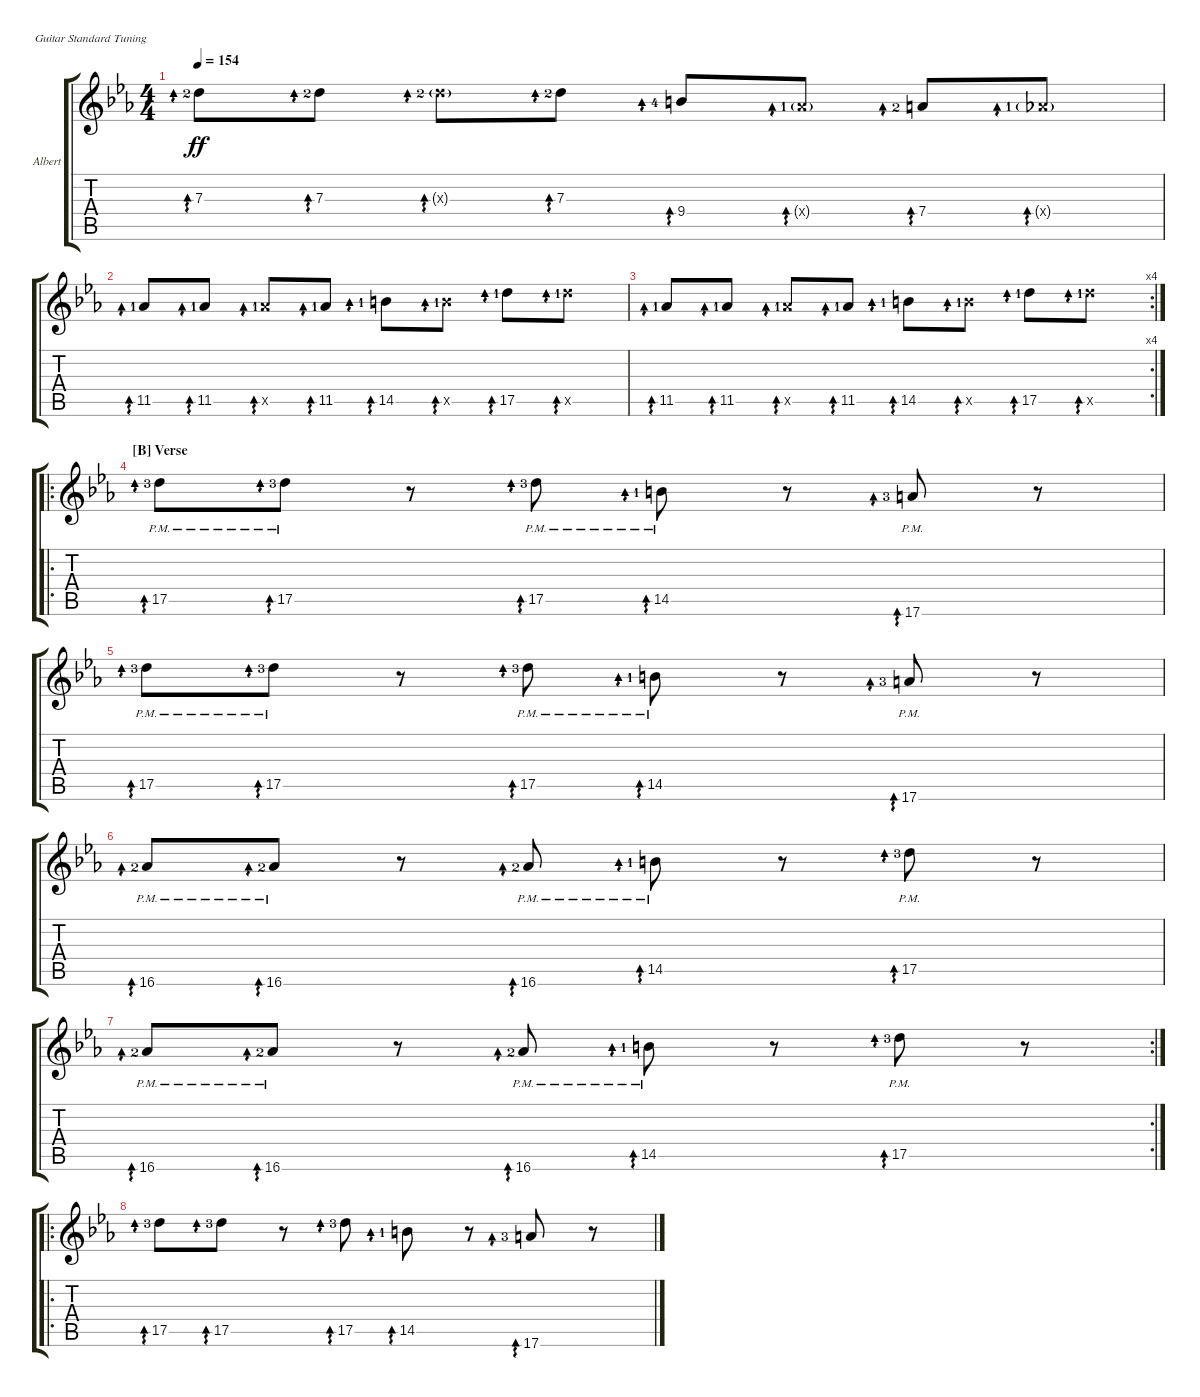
\defaultSystemsLayout 4
\bracketExtendMode groupsimilarinstruments
\firstSystemTrackNameOrientation horizontal
\otherSystemsTrackNameOrientation horizontal
\track ("Rhythm Guitar" "Albert") {instrument overdrivenguitar}
\staff {score tabs}
\tuning (E4 B3 G3 D3 A2 E2)
\ts (4 4)
\tempo 154
\clef g2
\ks eb
7.3{lf 3}.8{ad 0 dy ff} 7.3{lf 3}.8{ad 0} 7.3{g x lf 3}.8{ad 0} 7.3{lf 3}.8{ad 0} 9.4{lf 5}.8{ad 0} 6.4{g x lf 2}.8{ad 0} 7.4{lf 3}.8{ad 0} 6.4{g x lf 2}.8{ad 0} |
11.5{lf 2}.8{ad 0} 11.5{lf 2}.8{ad 0} 11.5{x lf 2}.8{ad 0} 11.5{lf 2}.8{ad 0} 14.5{lf 2}.8{ad 0} 14.5{x lf 2}.8{ad 0} 17.5{lf 2}.8{ad 0} 17.5{x lf 2}.8{ad 0} |
\rc 4
11.5{lf 2}.8{ad 0} 11.5{lf 2}.8{ad 0} 11.5{x lf 2}.8{ad 0} 11.5{lf 2}.8{ad 0} 14.5{lf 2}.8{ad 0} 14.5{x lf 2}.8{ad 0} 17.5{lf 2}.8{ad 0} 17.5{x lf 2}.8{ad 0} |
\ro
\section ("B" "Verse")
\scale
0.55705 17.5{pm lf 4}.8{ad 0} 17.5{pm lf 4}.8{ad 0} r.8 17.5{pm lf 4}.8{ad 0} 14.5{pm lf 2}.8{ad 0} r.8 17.6{pm lf 4}.8{ad 0} r.8 |
\scale
0.442973 17.5{pm lf 4}.8{ad 0} 17.5{pm lf 4}.8{ad 0} r.8 17.5{pm lf 4}.8{ad 0} 14.5{pm lf 2}.8{ad 0} r.8 17.6{pm lf 4}.8{ad 0} r.8 |
16.6{pm lf 3}.8{ad 0} 16.6{pm lf 3}.8{ad 0} r.8 16.6{pm lf 3}.8{ad 0} 14.5{pm lf 2}.8{ad 0} r.8 17.5{pm lf 4}.8{ad 0} r.8 |
\rc 2
16.6{pm lf 3}.8{ad 0} 16.6{pm lf 3}.8{ad 0} r.8 16.6{pm lf 3}.8{ad 0} 14.5{pm lf 2}.8{ad 0} r.8 17.5{pm lf 4}.8{ad 0} r.8 |
\ro
\scale
0.561335 17.5{lf 4}.8{ad 0} 17.5{lf 4}.8{ad 0} r.8 17.5{lf 4}.8{ad 0} 14.5{lf 2}.8{ad 0} r.8 17.6{lf 4}.8{ad 0} r.8
